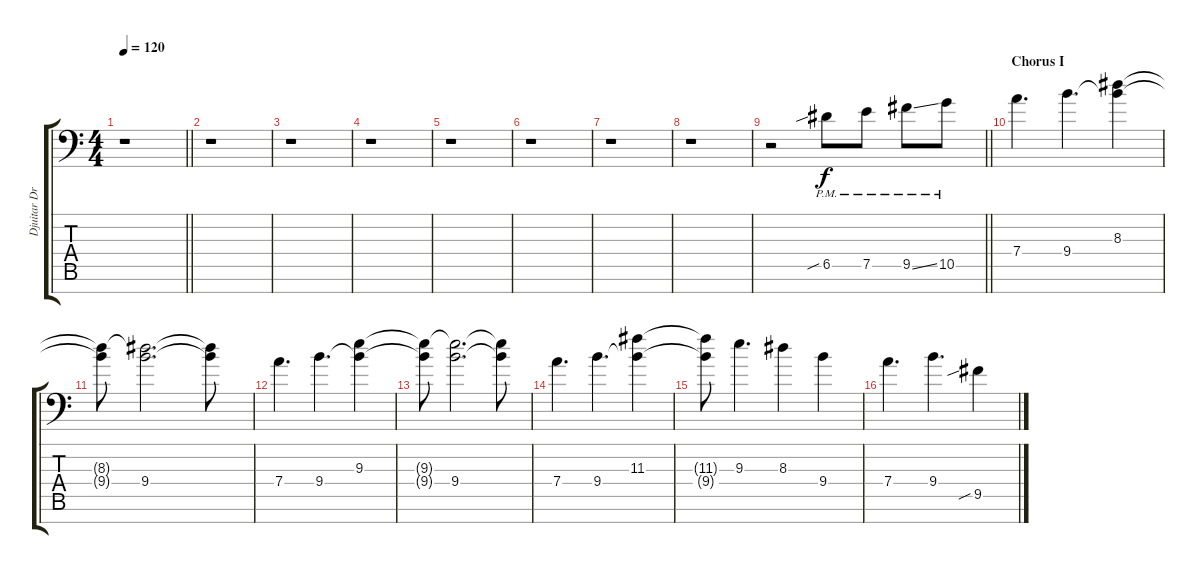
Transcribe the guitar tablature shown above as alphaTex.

\track ("Djuitar Dropped A" "Djuitar Dr") {instrument distortionguitar}
\staff {score tabs}
\tuning (E4 B3 G3 D3 A2 E2 A1) {hide}
\ts (4 4)
\tempo 120
\clef f4
\barLineRight lightlight
\ks c
r.1{dy f} |
r.1 |
r.1 |
r.1 |
r.1 |
r.1 |
r.1 |
r.1 |
\barLineRight lightlight
r.2 6.5{sib pm}.8 7.5{pm}.8 9.5{ss pm}.8 10.5{pm}.8 |
\section ("" "Chorus I")
7.4.4{d} 9.4.4{d} (8.3 9.4{t}).4 |
(8.3{t} 9.4{t}).8 (8.3{t} 9.4).2{d} (8.3{t} 9.4{t}).8 |
7.4.4{d} 9.4.4{d} (9.3 9.4{t}).4 |
(9.3{t} 9.4{t}).8 (9.3{t} 9.4).2{d} (9.3{t} 9.4{t}).8 |
7.4.4{d} 9.4.4{d} (11.3 9.4{t}).4 |
(11.3{t} 9.4{t}).8 9.3.4{d} 8.3.4 9.4.4 |
7.4.4{d} 9.4.4{d} 9.5{sib}.4
